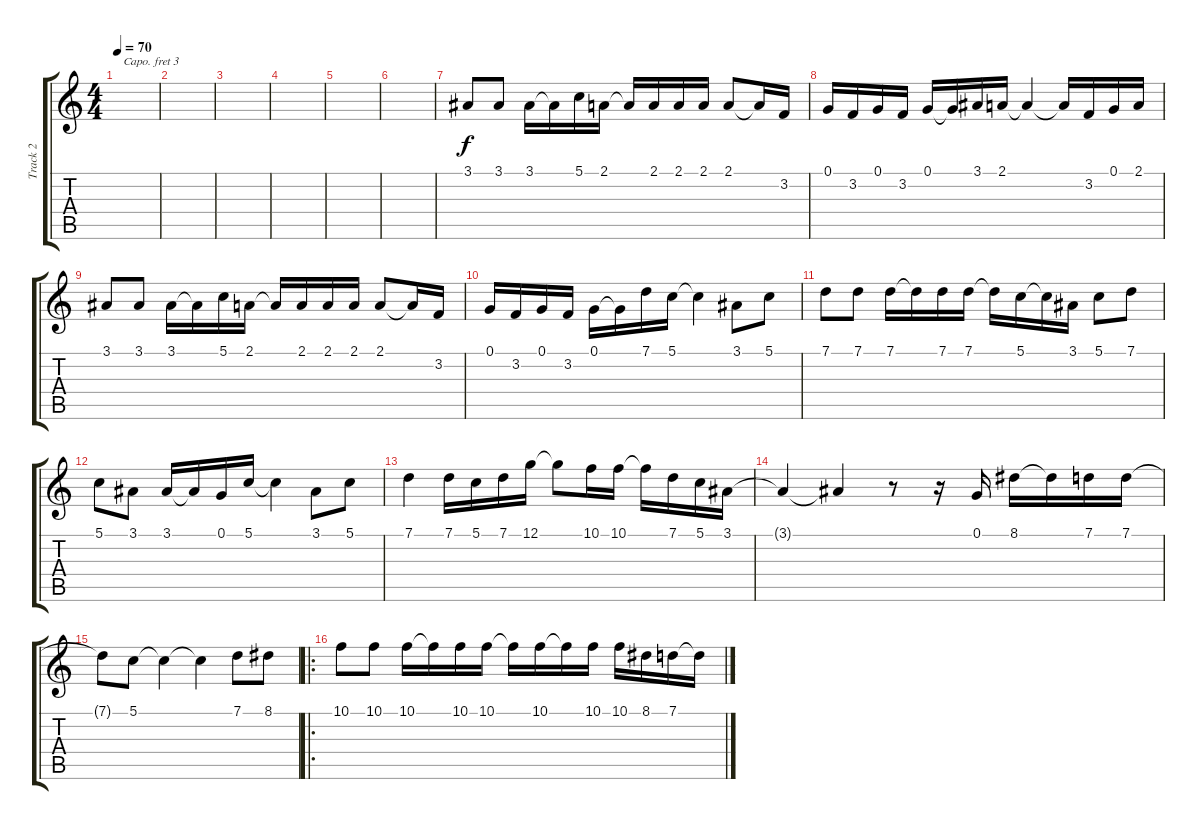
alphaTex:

\track ("Track 2" "Track 2") {instrument synthvoice}
\staff {score tabs}
\capo 3
\tuning (E4 B3 G3 D3 A2 E2) {hide}
\ts (4 4)
\tempo 70
\clef g2
\ks c
|
|
|
|
|
|
3.1.8 3.1.8 3.1.16 3.1{t}.16 5.1.16 2.1.16 2.1{t}.16 2.1.16 2.1.16 2.1.16 2.1.8 2.1{t}.16 3.2.16 |
0.1.16 3.2.16 0.1.16 3.2.16 0.1.16 0.1{t}.16 3.1.16 2.1.16 2.1{t}.4 2.1{t}.16 3.2.16 0.1.16 2.1.16 |
3.1.8 3.1.8 3.1.16 3.1{t}.16 5.1.16 2.1.16 2.1{t}.16 2.1.16 2.1.16 2.1.16 2.1.8 2.1{t}.16 3.2.16 |
0.1.16 3.2.16 0.1.16 3.2.16 0.1.16 0.1{t}.16 7.1.16 5.1.16 5.1{t}.4 3.1.8 5.1.8 |
7.1.8 7.1.8 7.1.16 7.1{t}.16 7.1.16 7.1.16 7.1{t}.16 5.1.16 5.1{t}.16 3.1.16 5.1.8 7.1.8 |
5.1.8 3.1.8 3.1.16 3.1{t}.16 0.1.16 5.1.16 5.1{t}.4 3.1.8 5.1.8 |
7.1.4 7.1.16 5.1.16 7.1.16 12.1.16 12.1{t}.8 10.1.16 10.1.16 10.1{t}.16 7.1.16 5.1.16 3.1.16 |
3.1{t}.4 3.1{t}.4 r.8 r.16 0.1.16 8.1.16 8.1{t}.16 7.1.16 7.1.16 |
7.1{t}.8 5.1.8 5.1{t}.4 5.1{t}.4 7.1.8 8.1.8 |
\ro
10.1.8 10.1.8 10.1.16 10.1{t}.16 10.1.16 10.1.16 10.1{t}.16 10.1.16 10.1{t}.16 10.1.16 10.1.16 8.1.16 7.1.16 7.1{t}.16
